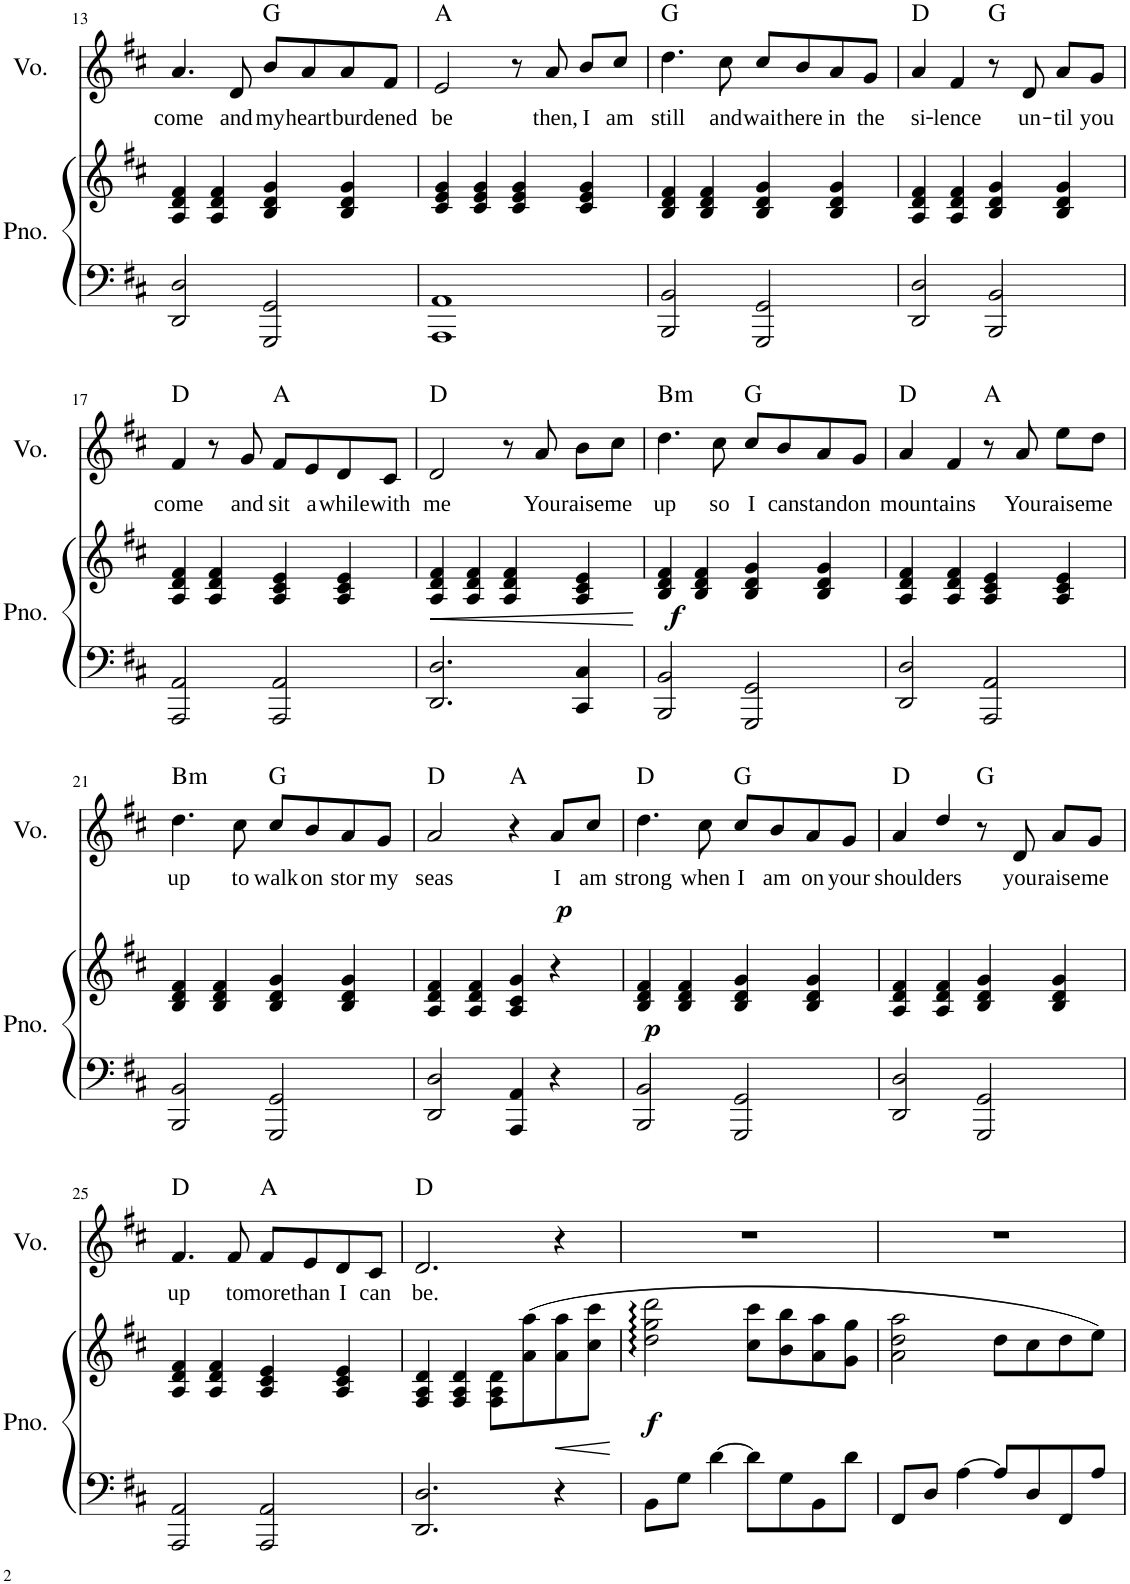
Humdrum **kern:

**kern	**kern	**dynam	**kern	**text	**harte
*part2	*part2	*part2	*part1	*part1	*part1
*staff3	*staff2	*staff2/3	*staff1	*staff1	*
*I"Piano	*	*	*I"Voice	*	*
*I'Pno.	*	*	*I'Vo.	*	*
!!LO:PB:g=z
*clefF4	*clefG2	*	*clefG2	*	*
*k[f#c#]	*k[f#c#]	*	*k[f#c#]	*	*
*M4/4	*M4/4	*	*M4/4	*	*
=13	=13	=13	=13	=13	=13
!	!	!	!	!LO:LY:b	!
2DD/ 2D/	4A/ 4d/ 4f#/	.	4.a/	come	.
.	4A/ 4d/ 4f#/	.	.	.	.
!	!	!	!	!LO:LY:b	!
.	.	.	8d/	and	.
!	!	!	!	!LO:LY:b	!
2GGG/ 2GG/	4B/ 4d/ 4g/	.	8b/L	my	G:maj
!	!	!	!	!LO:LY:b	!
.	.	.	8a/	heart	.
!	!	!	!	!LO:LY:b	!
.	4B/ 4d/ 4g/	.	8a/	bur-	.
!	!	!	!	!LO:LY:b	!
.	.	.	8f#/J	-dened	.
=14	=14	=14	=14	=14	=14
!	!	!	!	!LO:LY:b	!
1AAA 1AA	4c#/ 4e/ 4g/	.	2e/	be	A:maj
.	4c#/ 4e/ 4g/	.	.	.	.
.	4c#/ 4e/ 4g/	.	8r	.	.
!	!	!	!	!LO:LY:b	!
.	.	.	8a/	then,	.
!	!	!	!	!LO:LY:b	!
.	4c#/ 4e/ 4g/	.	8b/L	I	.
!	!	!	!	!LO:LY:b	!
.	.	.	8cc#/J	am	.
=15	=15	=15	=15	=15	=15
!	!	!	!	!LO:LY:b	!
2BBB/ 2BB/	4B/ 4d/ 4f#/	.	4.dd\	still	G:maj
.	4B/ 4d/ 4f#/	.	.	.	.
!	!	!	!	!LO:LY:b	!
.	.	.	8cc#\	and	.
!	!	!	!	!LO:LY:b	!
2GGG/ 2GG/	4B/ 4d/ 4g/	.	8cc#/L	wait	.
!	!	!	!	!LO:LY:b	!
.	.	.	8b/	here	.
!	!	!	!	!LO:LY:b	!
.	4B/ 4d/ 4g/	.	8a/	in	.
!	!	!	!	!LO:LY:b	!
.	.	.	8g/J	the	.
=16	=16	=16	=16	=16	=16
!	!	!	!	!LO:LY:b	!
2DD/ 2D/	4A/ 4d/ 4f#/	.	4a/	si-	D:maj
!	!	!	!	!LO:LY:b	!
.	4A/ 4d/ 4f#/	.	4f#/	-lence	.
2BBB/ 2BB/	4B/ 4d/ 4g/	.	8r	.	G:maj
!	!	!	!	!LO:LY:b	!
.	.	.	8d/	un-	.
!	!	!	!	!LO:LY:b	!
.	4B/ 4d/ 4g/	.	8a/L	-til	.
!	!	!	!	!LO:LY:b	!
.	.	.	8g/J	you	.
!!LO:LB:g=z
=17	=17	=17	=17	=17	=17
!	!	!	!	!LO:LY:b	!
2AAA/ 2AA/	4A/ 4d/ 4f#/	.	4f#/	come	D:maj
.	4A/ 4d/ 4f#/	.	8r	.	.
!	!	!	!	!LO:LY:b	!
.	.	.	8g/	and	.
!	!	!	!	!LO:LY:b	!
2AAA/ 2AA/	4A/ 4c#/ 4e/	.	8f#/L	sit	A:maj
!	!	!	!	!LO:LY:b	!
.	.	.	8e/	a-	.
!	!	!	!	!LO:LY:b	!
.	4A/ 4c#/ 4e/	.	8d/	-while	.
!	!	!	!	!LO:LY:b	!
.	.	.	8c#/J	with	.
=18	=18	=18	=18	=18	=18
!	!	!	!	!LO:LY:b	!
2.DD/ 2.D/	4A/ 4d/ 4f#/	.	2d/	me	D:maj
.	4A/ 4d/ 4f#/	.	.	.	.
.	4A/ 4d/ 4f#/	.	8r	.	.
!	!	!	!	!LO:LY:b	!
.	.	.	8a/	You	.
!	!	!	!	!LO:LY:b	!
4CC#/ 4C#/	4A/ 4c#/ 4e/	.	8b\L	raise	.
!	!	!	!	!LO:LY:b	!
.	.	.	8cc#\J	me	.
=19	=19	=19	=19	=19	=19
!	!	!LO:DY:a=2	!	!LO:LY:b	!LO:H:kt=m
2BBB/ 2BB/	4B/ 4d/ 4f#/	f	4.dd\	up	B:min
.	4B/ 4d/ 4f#/	.	.	.	.
!	!	!	!	!LO:LY:b	!
.	.	.	8cc#\	so	.
!	!	!	!	!LO:LY:b	!
2GGG/ 2GG/	4B/ 4d/ 4g/	.	8cc#/L	I	G:maj
!	!	!	!	!LO:LY:b	!
.	.	.	8b/	can	.
!	!	!	!	!LO:LY:b	!
.	4B/ 4d/ 4g/	.	8a/	stand	.
!	!	!	!	!LO:LY:b	!
.	.	.	8g/J	on	.
=20	=20	=20	=20	=20	=20
!	!	!	!	!LO:LY:b	!
2DD/ 2D/	4A/ 4d/ 4f#/	.	4a/	moun-	D:maj
!	!	!	!	!LO:LY:b	!
.	4A/ 4d/ 4f#/	.	4f#/	-tains	.
2AAA/ 2AA/	4A/ 4c#/ 4e/	.	8r	.	A:maj
!	!	!	!	!LO:LY:b	!
.	.	.	8a/	You	.
!	!	!	!	!LO:LY:b	!
.	4A/ 4c#/ 4e/	.	8ee\L	raise	.
!	!	!	!	!LO:LY:b	!
.	.	.	8dd\J	me	.
!!LO:LB:g=z
=21	=21	=21	=21	=21	=21
!	!	!	!	!LO:LY:b	!LO:H:kt=m
2BBB/ 2BB/	4B/ 4d/ 4f#/	.	4.dd\	up	B:min
.	4B/ 4d/ 4f#/	.	.	.	.
!	!	!	!	!LO:LY:b	!
.	.	.	8cc#\	to	.
!	!	!	!	!LO:LY:b	!
2GGG/ 2GG/	4B/ 4d/ 4g/	.	8cc#/L	walk	G:maj
!	!	!	!	!LO:LY:b	!
.	.	.	8b/	on	.
!	!	!	!	!LO:LY:b	!
.	4B/ 4d/ 4g/	.	8a/	stor-	.
!	!	!	!	!LO:LY:b	!
.	.	.	8g/J	-my	.
=22	=22	=22	=22	=22	=22
!	!	!	!	!LO:LY:b	!
2DD/ 2D/	4A/ 4d/ 4f#/	.	2a/	seas	D:maj
.	4A/ 4d/ 4f#/	.	.	.	.
4AAA/ 4AA/	4A/ 4c#/ 4g/	.	4r	.	A:maj
!	!	!LO:DY:a	!	!LO:LY:b	!
4r	4r	p	8a/L	I	.
!	!	!	!	!LO:LY:b	!
.	.	.	8cc#/J	am	.
=23	=23	=23	=23	=23	=23
!	!	!LO:DY:a=2	!	!LO:LY:b	!
2BBB/ 2BB/	4B/ 4d/ 4f#/	p	4.dd\	strong	D:maj
.	4B/ 4d/ 4f#/	.	.	.	.
!	!	!	!	!LO:LY:b	!
.	.	.	8cc#\	when	.
!	!	!	!	!LO:LY:b	!
2GGG/ 2GG/	4B/ 4d/ 4g/	.	8cc#/L	I	G:maj
!	!	!	!	!LO:LY:b	!
.	.	.	8b/	am	.
!	!	!	!	!LO:LY:b	!
.	4B/ 4d/ 4g/	.	8a/	on	.
!	!	!	!	!LO:LY:b	!
.	.	.	8g/J	your	.
=24	=24	=24	=24	=24	=24
!	!	!	!	!LO:LY:b	!
2DD/ 2D/	4A/ 4d/ 4f#/	.	4a/	shoul-	D:maj
!	!	!	!	!LO:LY:b	!
.	4A/ 4d/ 4f#/	.	4dd/	-ders	.
2GGG/ 2GG/	4B/ 4d/ 4g/	.	8r	.	G:maj
!	!	!	!	!LO:LY:b	!
.	.	.	8d/	you	.
!	!	!	!	!LO:LY:b	!
.	4B/ 4d/ 4g/	.	8a/L	raise	.
!	!	!	!	!LO:LY:b	!
.	.	.	8g/J	me	.
!!LO:LB:g=z
=25	=25	=25	=25	=25	=25
!	!	!	!	!LO:LY:b	!
2AAA/ 2AA/	4A/ 4d/ 4f#/	.	4.f#/	up	D:maj
.	4A/ 4d/ 4f#/	.	.	.	.
!	!	!	!	!LO:LY:b	!
.	.	.	8f#/	to	.
!	!	!	!	!LO:LY:b	!
2AAA/ 2AA/	4A/ 4c#/ 4e/	.	8f#/L	more	A:maj
!	!	!	!	!LO:LY:b	!
.	.	.	8e/	than	.
!	!	!	!	!LO:LY:b	!
.	4A/ 4c#/ 4e/	.	8d/	I	.
!	!	!	!	!LO:LY:b	!
.	.	.	8c#/J	can	.
=26	=26	=26	=26	=26	=26
!	!	!	!	!LO:LY:b	!
2.DD/ 2.D/	4F#/ 4A/ 4d/	.	2.d/	be.	D:maj
.	4F#/ 4A/ 4d/	.	.	.	.
.	8F#\ 8A\ 8d\L	.	.	.	.
.	(8a\ 8aa\	.	.	.	.
4r	8a\ 8aa\	.	4r	.	.
.	8cc#\ 8ccc#\J	.	.	.	.
=27	=27	=27	=27	=27	=27
!	!	!LO:DY:b	!	!	!
8BB\L	2dd\: 2gg\: 2ddd\:	f	1r	.	.
8G\J	.	.	.	.	.
[4d\	.	.	.	.	.
8d\L]	8cc#\ 8ccc#\L	.	.	.	.
8G\	8b\ 8bb\	.	.	.	.
8BB\	8a\ 8aa\	.	.	.	.
8d\J	8g\ 8gg\J	.	.	.	.
=28	=28	=28	=28	=28	=28
8FF#/L	2a\ 2dd\ 2aa\	.	1r	.	.
8D/J	.	.	.	.	.
[4A\	.	.	.	.	.
8A/L]	8dd\L	.	.	.	.
8D/	8cc#\	.	.	.	.
8FF#/	8dd\	.	.	.	.
8A/J	8ee\J)	.	.	.	.
=	=	=	=	=	=
*-	*-	*-	*-	*-	*-
